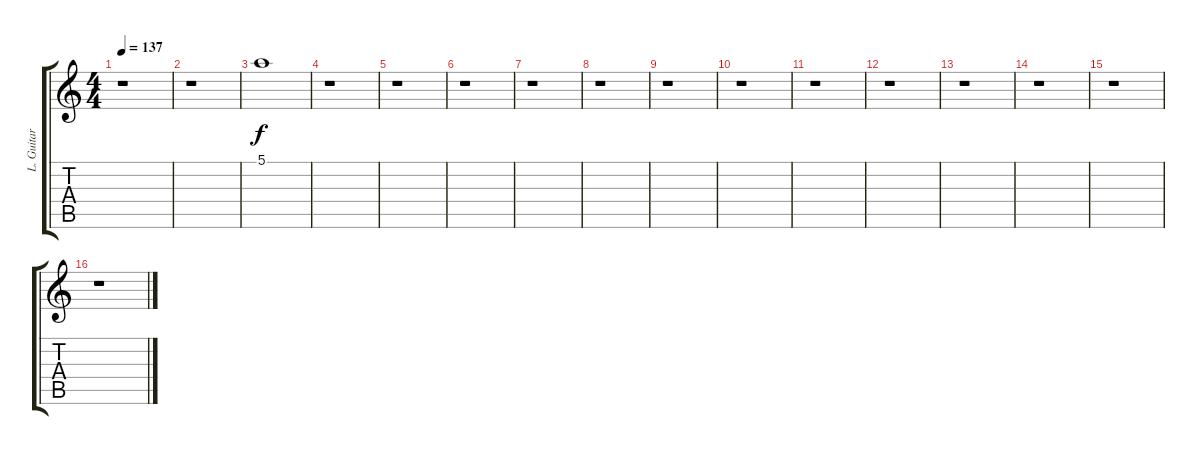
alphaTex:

\track ("L. Guitar" "L. Guitar") {instrument distortionguitar}
\staff {score tabs}
\tuning (E4 B3 G3 D3 A2 E2) {hide}
\ts (4 4)
\tempo 137
\clef g2
\ks c
r.1{dy f} |
r.1 |
5.1.1 |
r.1 |
r.1 |
r.1 |
r.1 |
r.1 |
r.1 |
r.1 |
r.1 |
r.1 |
r.1 |
r.1 |
r.1 |
r.1
